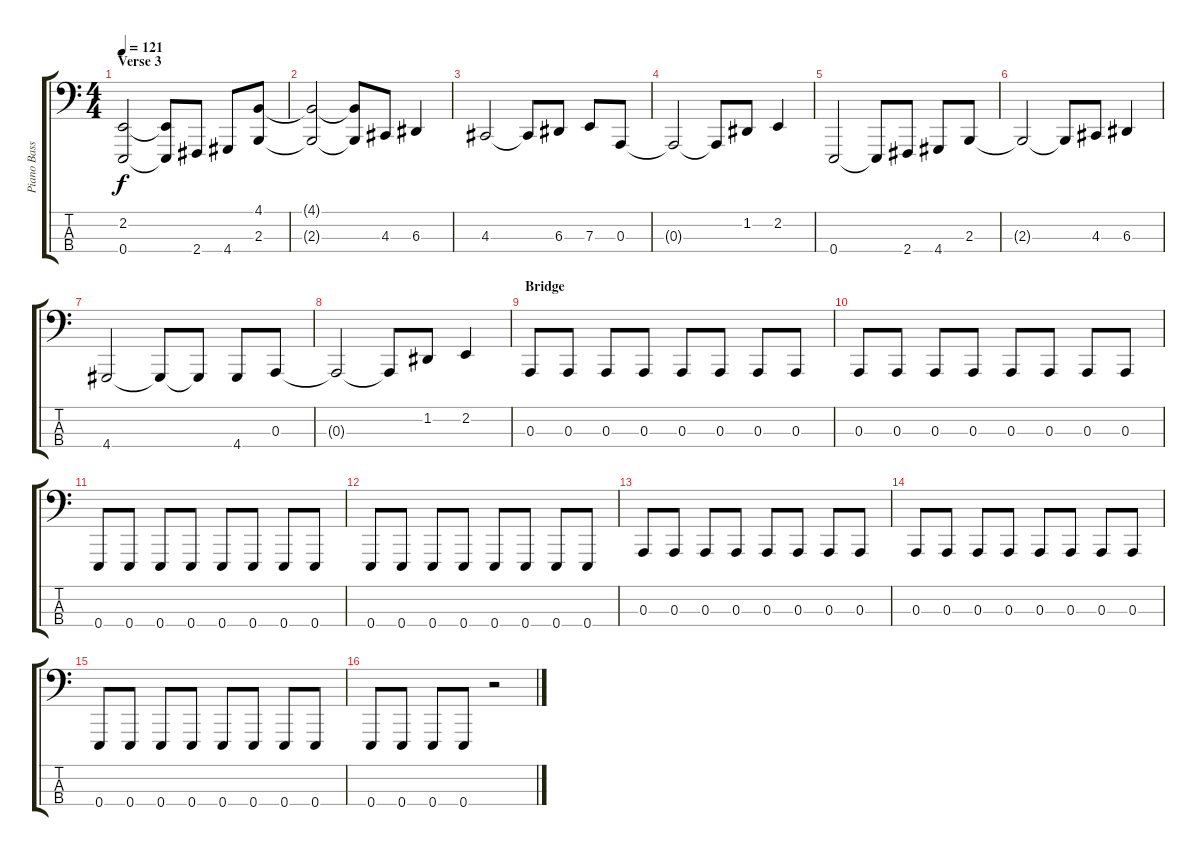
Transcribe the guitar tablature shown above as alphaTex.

\track ("Piano Bass (Jonathan Cain)" "Piano Bass") {instrument acousticgrandpiano}
\staff {score tabs}
\tuning (G2 D2 A1 E1) {hide}
\ts (4 4)
\section ("" "Verse 3")
\tempo 121
\clef f4
\ks c
(2.2 0.4).2{dy f} (2.2{t} 0.4{t}).8 2.4.8 4.4.8 (4.1 2.3).8 |
(4.1{t} 2.3{t}).2 (4.1{t} 2.3{t}).8 4.3.8 6.3.4 |
4.3.2 4.3{t}.8 6.3.8 7.3.8 0.3.8 |
0.3{t}.2 0.3{t}.8 1.2.8 2.2.4 |
0.4.2 0.4{t}.8 2.4.8 4.4.8 2.3.8 |
2.3{t}.2 2.3{t}.8 4.3.8 6.3.4 |
4.4.2 4.4{t}.8 4.4{t}.8 4.4.8 0.3.8 |
0.3{t}.2 0.3{t}.8 1.2.8 2.2.4 |
\section ("" "Bridge")
0.3.8 0.3.8 0.3.8 0.3.8 0.3.8 0.3.8 0.3.8 0.3.8 |
0.3.8 0.3.8 0.3.8 0.3.8 0.3.8 0.3.8 0.3.8 0.3.8 |
0.4.8 0.4.8 0.4.8 0.4.8 0.4.8 0.4.8 0.4.8 0.4.8 |
0.4.8 0.4.8 0.4.8 0.4.8 0.4.8 0.4.8 0.4.8 0.4.8 |
0.3.8 0.3.8 0.3.8 0.3.8 0.3.8 0.3.8 0.3.8 0.3.8 |
0.3.8 0.3.8 0.3.8 0.3.8 0.3.8 0.3.8 0.3.8 0.3.8 |
0.4.8 0.4.8 0.4.8 0.4.8 0.4.8 0.4.8 0.4.8 0.4.8 |
0.4.8 0.4.8 0.4.8 0.4.8 r.2
